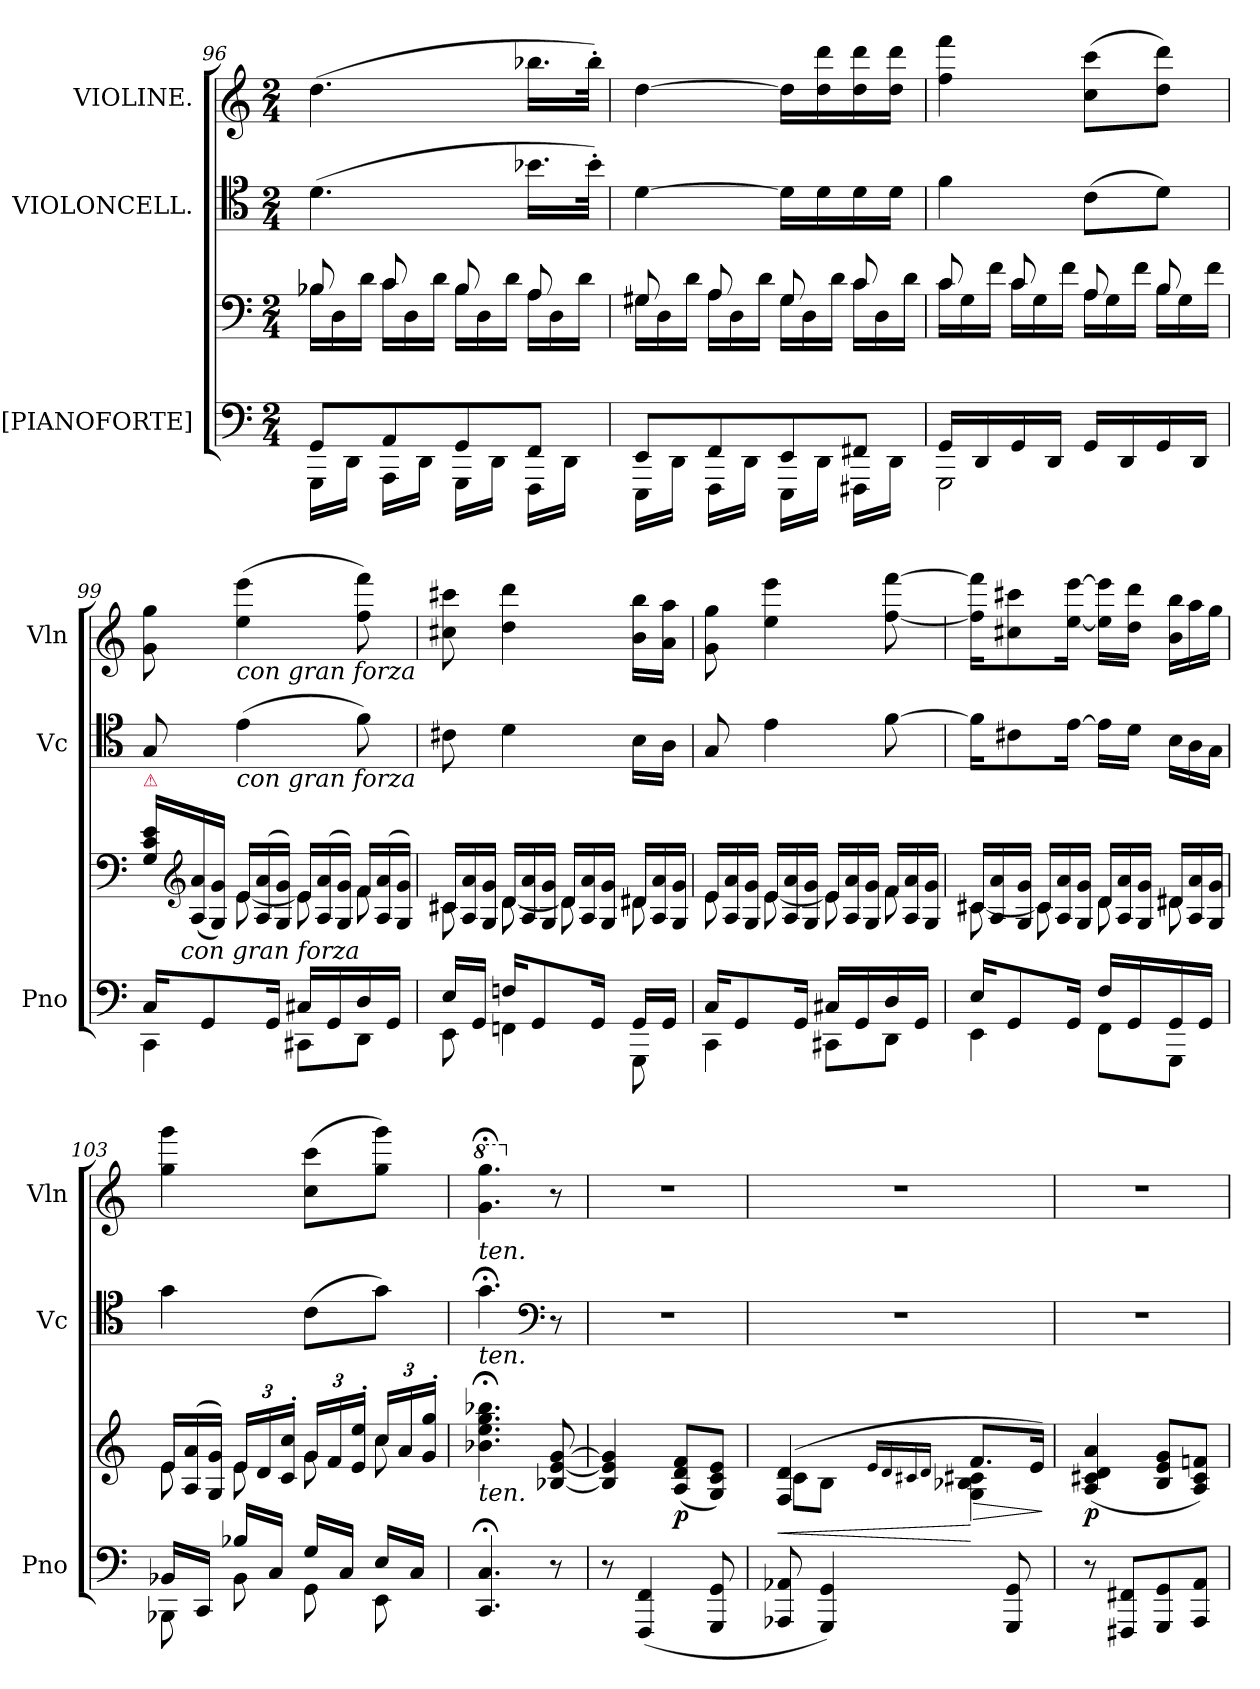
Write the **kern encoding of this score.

**kern	**kern	**dynam	**kern	**kern
*part3	*part3	*part3	*part2	*part1
*staff4	*staff3	*staff3/4	*staff2	*staff1
*I"[PIANOFORTE]	*	*	*I"VIOLONCELL.	*I"VIOLINE.
*I'Pno	*	*	*I'Vc	*I'Vln
*clefF4	*clefF4	*	*clefC4	*clefG2
*k[]	*k[]	*	*k[]	*k[]
*M2/4	*M2/4	*	*M2/4	*M2/4
=96	=96	=96	=96	=96
*^	*^	*	*	*
*	*	*	*Xtuplet	*	*	*
8GG/L	16GGG\LL	8B-X/	24B-X\LL	.	(4.d\	(4.dd\
.	.	.	24D\	.	.	.
.	16DD\JJ	.	.	.	.	.
.	.	.	24d\JJ	.	.	.
8AA/	16AAA\LL	8c/	24c\LL	.	.	.
.	.	.	24D\	.	.	.
.	16DD\JJ	.	.	.	.	.
.	.	.	24d\JJ	.	.	.
8GG/	16GGG\LL	8B-/	24B-\LL	.	.	.
.	.	.	24D\	.	.	.
.	16DD\JJ	.	.	.	.	.
.	.	.	24d\JJ	.	.	.
8FF/J	16FFF\LL	8A/	24A\LL	.	16.b-X\LL	16.bb-X\LL
.	.	.	24D\	.	.	.
.	16DD\JJ	.	.	.	.	.
.	.	.	24d\JJ	.	.	.
.	.	.	.	.	32b-'\JJk)	32bb-'\JJk)
=97	=97	=97	=97	=97	=97	=97
8EE/L	16EEE\LL	8G#X/	24G#X\LL	.	[4d\	[4dd\
.	.	.	24D\	.	.	.
.	16DD\JJ	.	.	.	.	.
.	.	.	24d\JJ	.	.	.
8FF/	16FFF\LL	8A/	24A\LL	.	.	.
.	.	.	24D\	.	.	.
.	16DD\JJ	.	.	.	.	.
.	.	.	24d\JJ	.	.	.
8EE/	16EEE\LL	8G#/	24G#\LL	.	16d\LL]	16dd\LL]
.	.	.	24D\	.	.	.
.	16DD\JJ	.	.	.	16d\	16dd\ 16ddd\
.	.	.	24d\JJ	.	.	.
8FF#X/J	16FFF#X\LL	8c/	24c\LL	.	16d\	16dd\ 16ddd\
.	.	.	24D\	.	.	.
.	16DD\JJ	.	.	.	16d\JJ	16dd\ 16ddd\JJ
.	.	.	24d\JJ	.	.	.
=98	=98	=98	=98	=98	=98	=98
16GG/LL	2GGG\	8c/	24c\LL	.	4f\	4ff\ 4fff\
.	.	.	24G\	.	.	.
16DD/	.	.	.	.	.	.
.	.	.	24f\JJ	.	.	.
16GG/	.	8c/	24c\LL	.	.	.
.	.	.	24G\	.	.	.
16DD/JJ	.	.	.	.	.	.
.	.	.	24f\JJ	.	.	.
16GG/LL	.	8A/	24A\LL	.	(8c\L	(8cc\ 8ccc\L
.	.	.	24G\	.	.	.
16DD/	.	.	.	.	.	.
.	.	.	24f\JJ	.	.	.
16GG/	.	8B/	24B\LL	.	8d\J)	8dd\ 8ddd\J)
.	.	.	24G\	.	.	.
16DD/JJ	.	.	.	.	.	.
.	.	.	24f\JJ	.	.	.
=99	=99	=99	=99	=99	=99	=99
!	!	!LO:TX:a:color=crimson:t=⚠	!	!	!	!
16C/KL	4CC\	24G\ 24c\ 24e\LL	8ryy	.	8G/	8g\ 8gg\
*	*	*clefG2	*	*	*	*
!	!	!LO:TX:b:i:t=con gran forza	!	!	!	!
.	.	(24A/ 24a/	.	.	.	.
8GG/	.	.	.	.	.	.
.	.	24G/ 24g/JJ)	.	.	.	.
!	!	!	!	!	!	!LO:TX:b:i:t=con gran forza
!	!	!	!	!	!LO:TX:b:i:t=con gran forza	!
.	.	24e/LL	[8e\	.	(4e\	(4ee\ 4eee\
.	.	(<24A/ 24a/	.	.	.	.
16GG/Jk	.	.	.	.	.	.
.	.	24G/ 24g/JJ)	.	.	.	.
16C#X/LL	8CC#X\L	24e/LL	8e\]	.	.	.
.	.	(<24A/ 24a/	.	.	.	.
16GG/	.	.	.	.	.	.
.	.	24G/ 24g/JJ)	.	.	.	.
16D/	8DD\J	24f/LL	8f\	.	8f\)	8ff\ 8fff\)
.	.	(<24A/ 24a/	.	.	.	.
16GG/JJ	.	.	.	.	.	.
.	.	24G/ 24g/JJ)	.	.	.	.
=100	=100	=100	=100	=100	=100	=100
16E/LL	8EE\	24c#X/LL	8c#X\	.	8c#X\	8cc#X\ 8ccc#X\
.	.	24A/ 24a/	.	.	.	.
16GG/JJ	.	.	.	.	.	.
.	.	24G/ 24g/JJ	.	.	.	.
16Fn/KL	4FFn\	24d/LL	[8d\	.	4d\	4dd\ 4ddd\
.	.	24A/ 24a/	.	.	.	.
8GG/	.	.	.	.	.	.
.	.	24G/ 24g/JJ	.	.	.	.
.	.	24d/LL	8d\]	.	.	.
.	.	24A/ 24a/	.	.	.	.
16GG/Jk	.	.	.	.	.	.
.	.	24G/ 24g/JJ	.	.	.	.
16GG/LL	8GGG\	24d#X/LL	8d#X\	.	16B\LL	16b\ 16bb\LL
.	.	24A/ 24a/	.	.	.	.
16GG/JJ	.	.	.	.	16A\JJ	16a\ 16aa\JJ
.	.	24G/ 24g/JJ	.	.	.	.
=101	=101	=101	=101	=101	=101	=101
16C/KL	4CC\	24e/LL	8e\	.	8G/	8g\ 8gg\
.	.	24A/ 24a/	.	.	.	.
8GG/	.	.	.	.	.	.
.	.	24G/ 24g/JJ	.	.	.	.
.	.	24e/LL	[8e\	.	4e\	4ee\ 4eee\
.	.	24A/ 24a/	.	.	.	.
16GG/Jk	.	.	.	.	.	.
.	.	24G/ 24g/JJ	.	.	.	.
16C#X/LL	8CC#X\L	24e/LL	8e\]	.	.	.
.	.	24A/ 24a/	.	.	.	.
16GG/	.	.	.	.	.	.
.	.	24G/ 24g/JJ	.	.	.	.
16D/	8DD\J	24f/LL	8f\	.	[8f\	[8ff\ [8fff\
.	.	24A/ 24a/	.	.	.	.
16GG/JJ	.	.	.	.	.	.
.	.	24G/ 24g/JJ	.	.	.	.
=102	=102	=102	=102	=102	=102	=102
16E/KL	4EE\	24c#X/LL	[8c#X\	.	16f\KL]	16ff]\ 16fff]\KL
.	.	24A/ 24a/	.	.	.	.
8GG/	.	.	.	.	8c#X\	8cc#X\ 8ccc#X\
.	.	24G/ 24g/JJ	.	.	.	.
.	.	24c#/LL	8c#\]	.	.	.
.	.	24A/ 24a/	.	.	.	.
16GG/Jk	.	.	.	.	[16e\Jk	[16ee\ [16eee\Jk
.	.	24G/ 24g/JJ	.	.	.	.
16F/LL	8FF\L	24d/LL	8d\	.	16e\LL]	16ee]\ 16eee]\LL
.	.	24A/ 24a/	.	.	.	.
16GG/	.	.	.	.	16d\JJ	16dd\ 16ddd\JJ
.	.	24G/ 24g/JJ	.	.	.	.
*	*	*	*	*	*Xtuplet	*Xtuplet
16GG/	8GGG\J	24d#X/LL	8d#X\	.	24B\LL	24b\ 24bb\LL
.	.	24A/ 24a/	.	.	24A\	24aa\
16GG/JJ	.	.	.	.	.	.
.	.	24G/ 24g/JJ	.	.	24G\JJ	24gg\JJ
=103	=103	=103	=103	=103	=103	=103
16BB-X/LL	8BBB-X\	24e/LL	8e\	.	4g\	4gg\ 4ggg\
.	.	(<24A/ 24a/	.	.	.	.
16CC/JJ	.	.	.	.	.	.
.	.	24G/ 24g/JJ)	.	.	.	.
*	*	*tuplet	*	*	*	*
16B-X/LL	8BB-\	24e/LL	8e\	.	.	.
.	.	24d/	.	.	.	.
16C/JJ	.	.	.	.	.	.
.	.	24c'/ 24cc'/JJ	.	.	.	.
16G/LL	8GG\	24g/LL	8g\	.	(8c\L	(8cc\ 8ccc\L
.	.	24f/	.	.	.	.
16C/JJ	.	.	.	.	.	.
.	.	24e'/ 24ee'/JJ	.	.	.	.
16E/LL	8EE\	24cc/LL	8cc\	.	8g\J)	8gg\ 8ggg\J)
.	.	24a/	.	.	.	.
16C/JJ	.	.	.	.	.	.
.	.	24g'/ 24gg'/JJ	.	.	.	.
*v	*v	*	*	*	*	*
*	*v	*v	*	*	*
=104	=104	=104	=104	=104
*	*	*	*	*8va
!	!	!	!	!LO:TX:b:i:t=ten.
!	!	!	!LO:TX:b:i:t=ten.	!
!	!LO:TX:b:i:t=ten.	!	!	!
4.CC;/ 4.C;/	4.b-X;<\ 4.ee;<\ 4.gg;<\ 4.bb-X;<\	.	4.g;<\	4.gg;<\ 4.ggg;<\
*	*	*	*clefF4	*
*	*	*	*	*X8va
8r	[8B-X/ [8e/ [8g/	.	8r	8r
=105	=105	=105	=105	=105
8r	4B-]/ 4e]/ 4g]/	.	2r	2r
(4FFF/ 4FF/	.	.	.	.
.	(8A/ 8d/ 8f/L	p	.	.
8GGG/ 8GG/	8G/ 8c/ 8e/J)	.	.	.
=106	=106	=106	=106	=106
*	*^	*	*	*
!	!	!	!LO:HP:b	!	!
8AAA-X/ 8AA-X/	(4F/ 4d/	8c\L	<	2r	2r
4GGG/ 4GG/)	.	8B\J	.	.	.
.	16qqe/LL	.	.	.	.
.	16qqd/	.	.	.	.
.	16qqc#X/	.	.	.	.
.	16qqd/JJ	.	.	.	.
!	!	!	!LO:HP:b	!	!
.	8.f/L	4G\ 4B-X\ 4c#X\	> [	.	.
8GGG/ 8GG/	.	.	.	.	.
.	16e/Jk)	.	.	.	.
*	*v	*v	*	*	*
.	.	]	.	.
=107	=107	=107	=107	=107
8r	(4A/ 4c#X/ 4d/ 4a/	p	2r	2r
8FFF#X/ 8FF#X/L	.	.	.	.
8GGG/ 8GG/	8B/ 8e/ 8g/L	.	.	.
8AAA/ 8AA/J	8A/ 8c#/ 8fn/J)	.	.	.
=	=	=	=	=
*-	*-	*-	*-	*-
